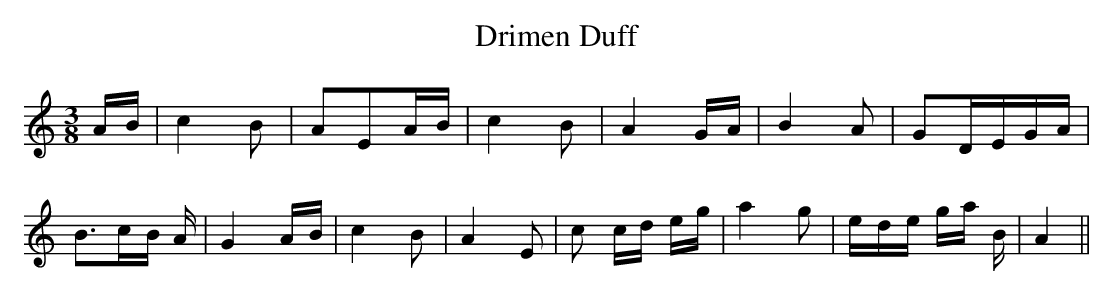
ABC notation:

X:1
T:Drimen Duff
M:3/8
L:1/16
K:C
A-B| c4 B2| A2E2A-B| c4 B2| A4G-A| B4 A2| G2D-EG-A| B3c-B A| G4A-B|\
 c4 B2| A4 E2| c2 cd eg| a4 g2|e-d-e ga B| A4||
